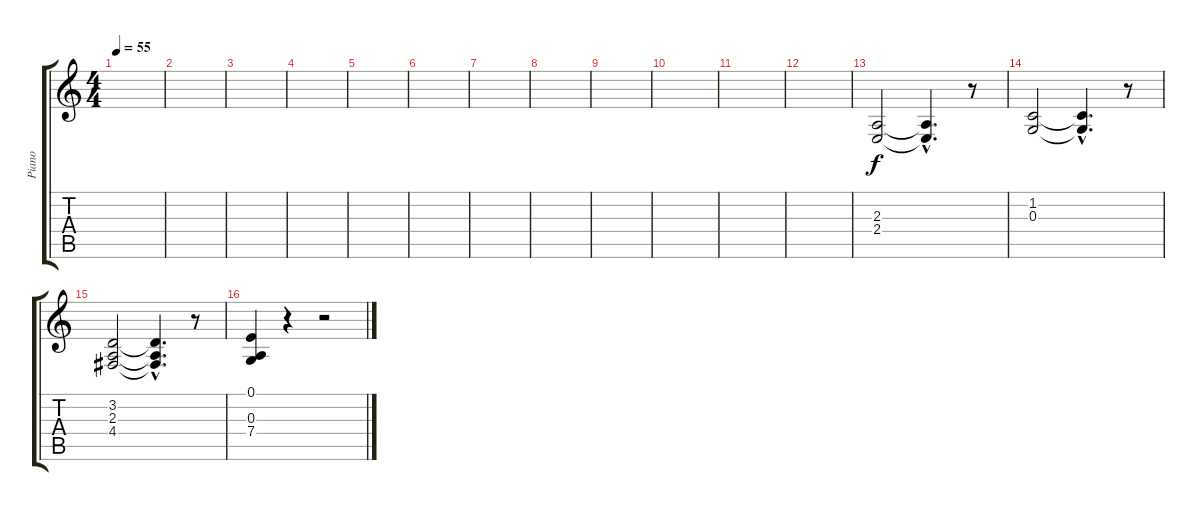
\track ("Piano" "Piano") {instrument acousticgrandpiano}
\staff {score tabs}
\tuning (E4 B3 G3 D3 A2 E2) {hide}
\ts (4 4)
\tempo 55
\clef g2
\ks c
|
|
|
|
|
|
|
|
|
|
|
|
(2.3 2.4).2 (2.3{hac t} 2.4{hac t}).4{d} r.8 |
(1.2 0.3).2 (1.2{hac t} 0.3{hac t}).4{d} r.8 |
(3.2 2.3 4.4).2 (3.2{hac t} 2.3{hac t} 4.4{hac t}).4{d} r.8 |
(0.1 0.3 7.4).4 r.4 r.2
